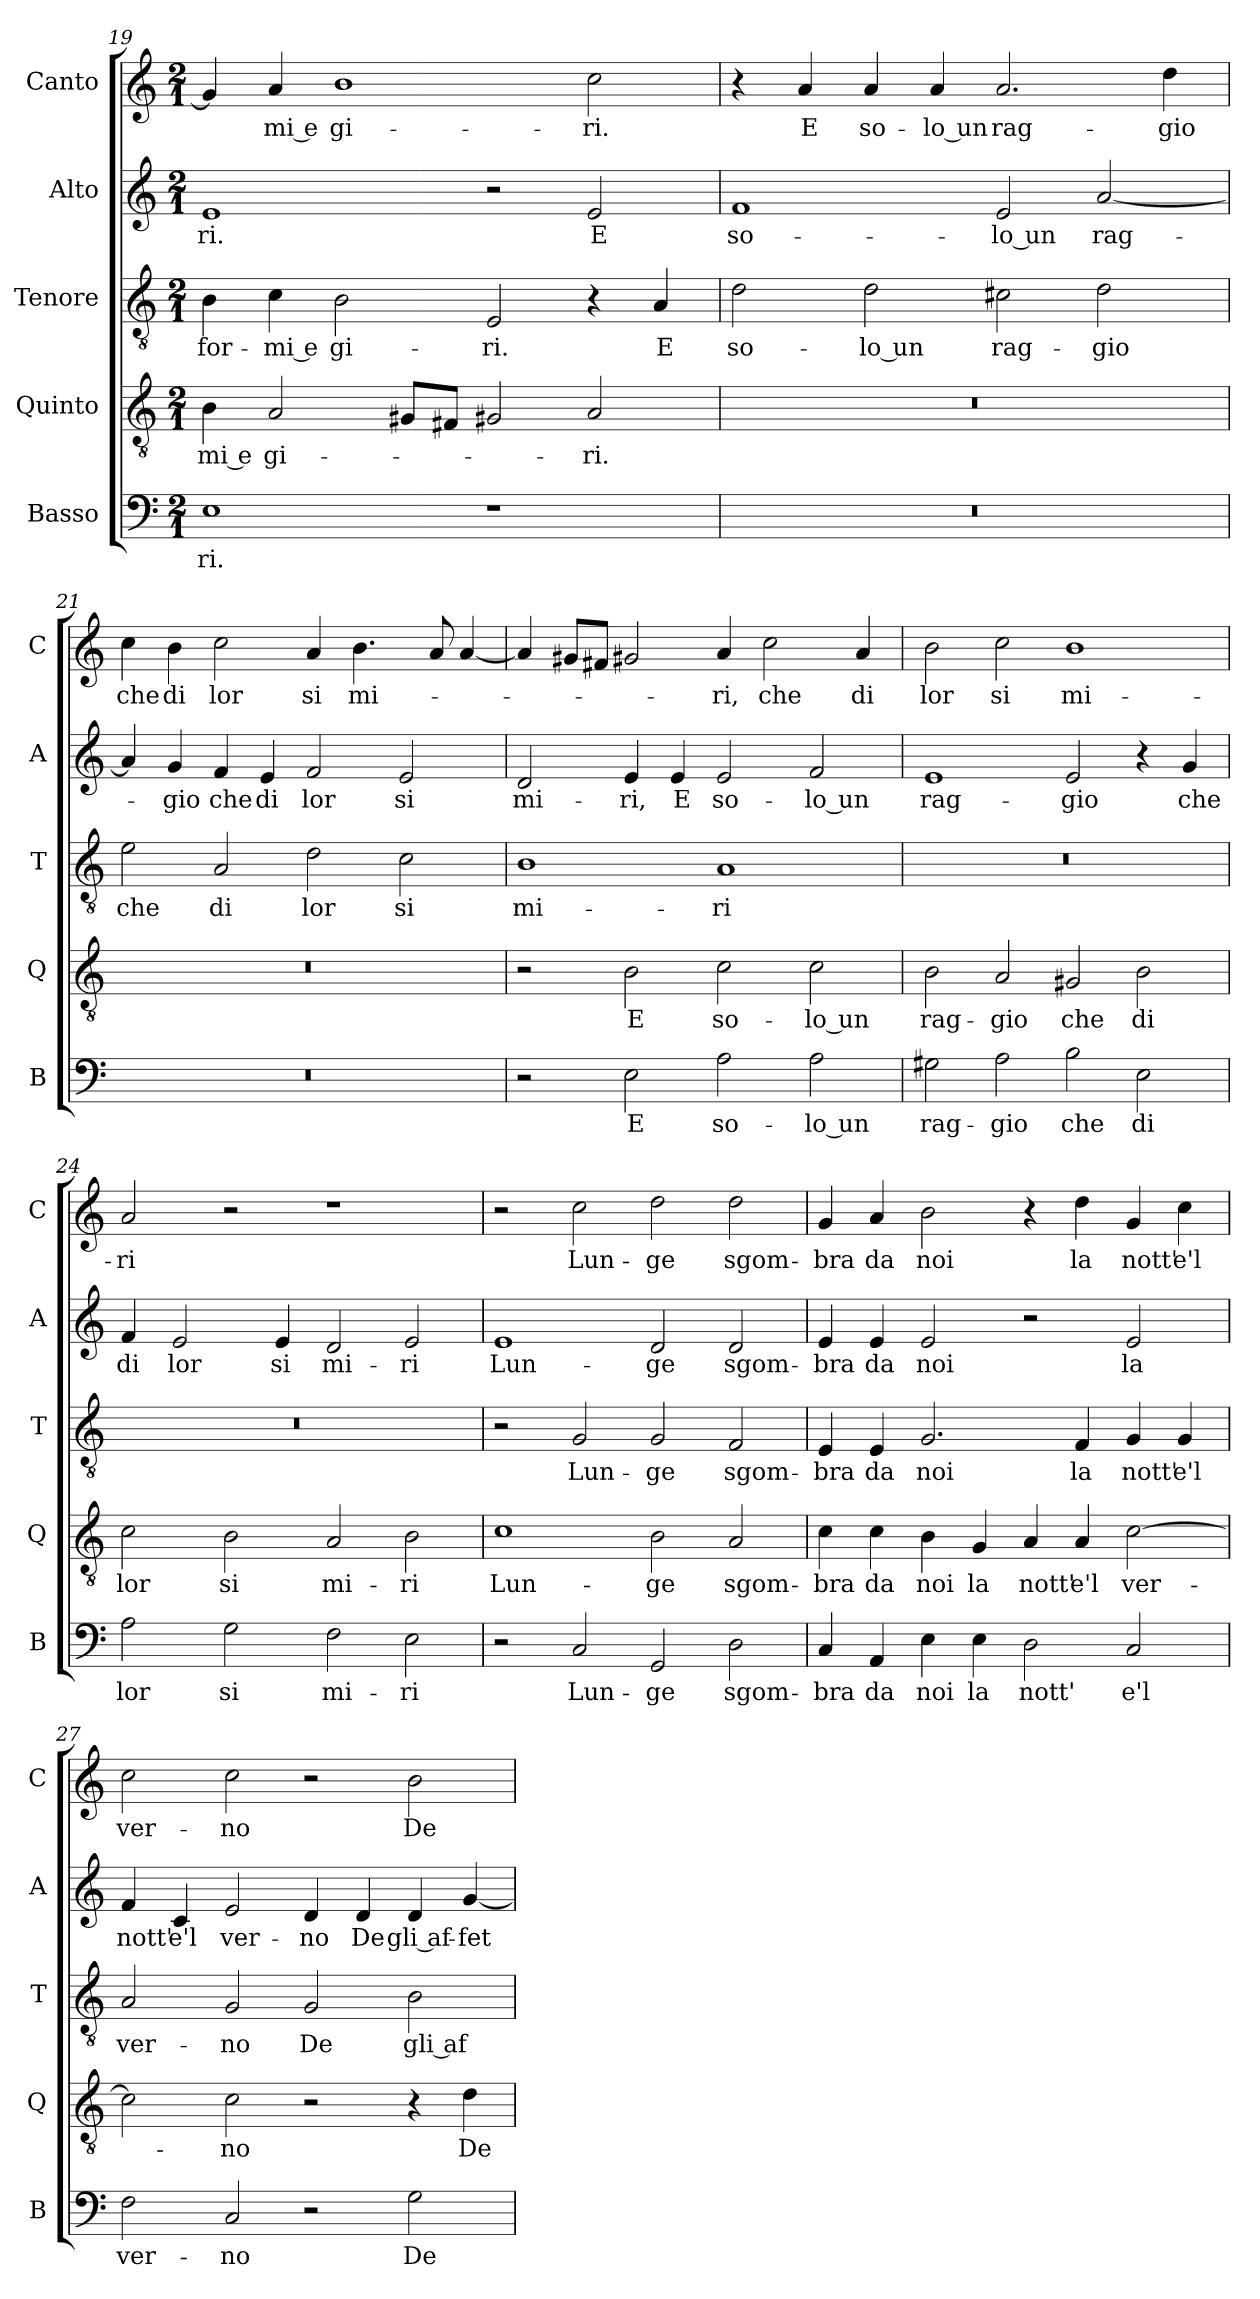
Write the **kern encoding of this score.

**kern	**text	**kern	**text	**kern	**text	**kern	**text	**kern	**text
*part5	*part5	*part4	*part4	*part3	*part3	*part2	*part2	*part1	*part1
*staff5	*staff5	*staff4	*staff4	*staff3	*staff3	*staff2	*staff2	*staff1	*staff1
*I"Basso	*	*I"Quinto	*	*I"Tenore	*	*I"Alto	*	*I"Canto	*
*I'B	*	*I'Q	*	*I'T	*	*I'A	*	*I'C	*
*clefF4	*	*clefGv2	*	*clefGv2	*	*clefG2	*	*clefG2	*
*k[]	*	*k[]	*	*k[]	*	*k[]	*	*k[]	*
*M2/1	*	*M2/1	*	*M2/1	*	*M2/1	*	*M2/1	*
=19	=19	=19	=19	=19	=19	=19	=19	=19	=19
1E	-ri.	4B	-mi e	4B	-for-	1e	-ri.	4g]	.
.	.	2A	gi-	4c	-mi e	.	.	4a	-mi e
.	.	.	.	2B	gi-	.	.	1b	gi-
.	.	8G#XL	.	.	.	.	.	.	.
.	.	8F#XJ	.	.	.	.	.	.	.
1r	.	2G#X	.	2E	-ri.	2r	.	.	.
.	.	2A	-ri.	4r	.	2e	E	2cc	-ri.
.	.	.	.	4A	E	.	.	.	.
=20	=20	=20	=20	=20	=20	=20	=20	=20	=20
0r	.	0r	.	2d	so-	1f	so-	4r	.
.	.	.	.	.	.	.	.	4a	E
.	.	.	.	2d	-lo un	.	.	4a	so-
.	.	.	.	.	.	.	.	4a	-lo un
.	.	.	.	2c#X	rag-	2e	-lo un	2.a	rag-
.	.	.	.	2d	-gio	[2a	rag-	.	.
.	.	.	.	.	.	.	.	4dd	-gio
=21	=21	=21	=21	=21	=21	=21	=21	=21	=21
0r	.	0r	.	2e	che	4a]	.	4cc	che
.	.	.	.	.	.	4g	-gio	4b	di
.	.	.	.	2A	di	4f	che	2cc	lor
.	.	.	.	.	.	4e	di	.	.
.	.	.	.	2d	lor	2f	lor	4a	si
.	.	.	.	.	.	.	.	4.b	mi-
.	.	.	.	2c	si	2e	si	.	.
.	.	.	.	.	.	.	.	8a	.
.	.	.	.	.	.	.	.	[4a	.
=22	=22	=22	=22	=22	=22	=22	=22	=22	=22
2r	.	2r	.	1B	mi-	2d	mi-	4a]	.
.	.	.	.	.	.	.	.	8g#XL	.
.	.	.	.	.	.	.	.	8f#XJ	.
2E	E	2B	E	.	.	4e	-ri,	2g#X	.
.	.	.	.	.	.	4e	E	.	.
2A	so-	2c	so-	1A	-ri	2e	so-	4a	-ri,
.	.	.	.	.	.	.	.	2cc	che
2A	-lo un	2c	-lo un	.	.	2f	-lo un	.	.
.	.	.	.	.	.	.	.	4a	di
=23	=23	=23	=23	=23	=23	=23	=23	=23	=23
2G#X	rag-	2B	rag-	0r	.	1e	rag-	2b	lor
2A	-gio	2A	-gio	.	.	.	.	2cc	si
2B	che	2G#X	che	.	.	2e	-gio	1b	mi-
2E	di	2B	di	.	.	4r	.	.	.
.	.	.	.	.	.	4g	che	.	.
=24	=24	=24	=24	=24	=24	=24	=24	=24	=24
2A	lor	2c	lor	0r	.	4f	di	2a	-ri
.	.	.	.	.	.	2e	lor	.	.
2G	si	2B	si	.	.	.	.	2r	.
.	.	.	.	.	.	4e	si	.	.
2F	mi-	2A	mi-	.	.	2d	mi-	1r	.
2E	-ri	2B	-ri	.	.	2e	-ri	.	.
=25	=25	=25	=25	=25	=25	=25	=25	=25	=25
2r	.	1c	Lun-	2r	.	1e	Lun-	2r	.
2C	Lun-	.	.	2G	Lun-	.	.	2cc	Lun-
2GG	-ge	2B	-ge	2G	-ge	2d	-ge	2dd	-ge
2D	sgom-	2A	sgom-	2F	sgom-	2d	sgom-	2dd	sgom-
=26	=26	=26	=26	=26	=26	=26	=26	=26	=26
4C	-bra	4c	-bra	4E	-bra	4e	-bra	4g	-bra
4AA	da	4c	da	4E	da	4e	da	4a	da
4E	noi	4B	noi	2.G	noi	2e	noi	2b	noi
4E	la	4G	la	.	.	.	.	.	.
2D	nott'	4A	nott'	.	.	2r	.	4r	.
.	.	4A	e'l	4F	la	.	.	4dd	la
2C	e'l	[2c	ver-	4G	nott'	2e	la	4g	nott'
.	.	.	.	4G	e'l	.	.	4cc	e'l
=27	=27	=27	=27	=27	=27	=27	=27	=27	=27
2F	ver-	2c]	.	2A	ver-	4f	nott'	2cc	ver-
.	.	.	.	.	.	4c	e'l	.	.
2C	-no	2c	-no	2G	-no	2e	ver-	2cc	-no
2r	.	2r	.	2G	De	4d	-no	2r	.
.	.	.	.	.	.	4d	De	.	.
2G	De	4r	.	2B	gli af-	4d	gli af-	2b	De
.	.	4d	De	.	.	[4g	-fet-	.	.
=	=	=	=	=	=	=	=	=	=
*-	*-	*-	*-	*-	*-	*-	*-	*-	*-
